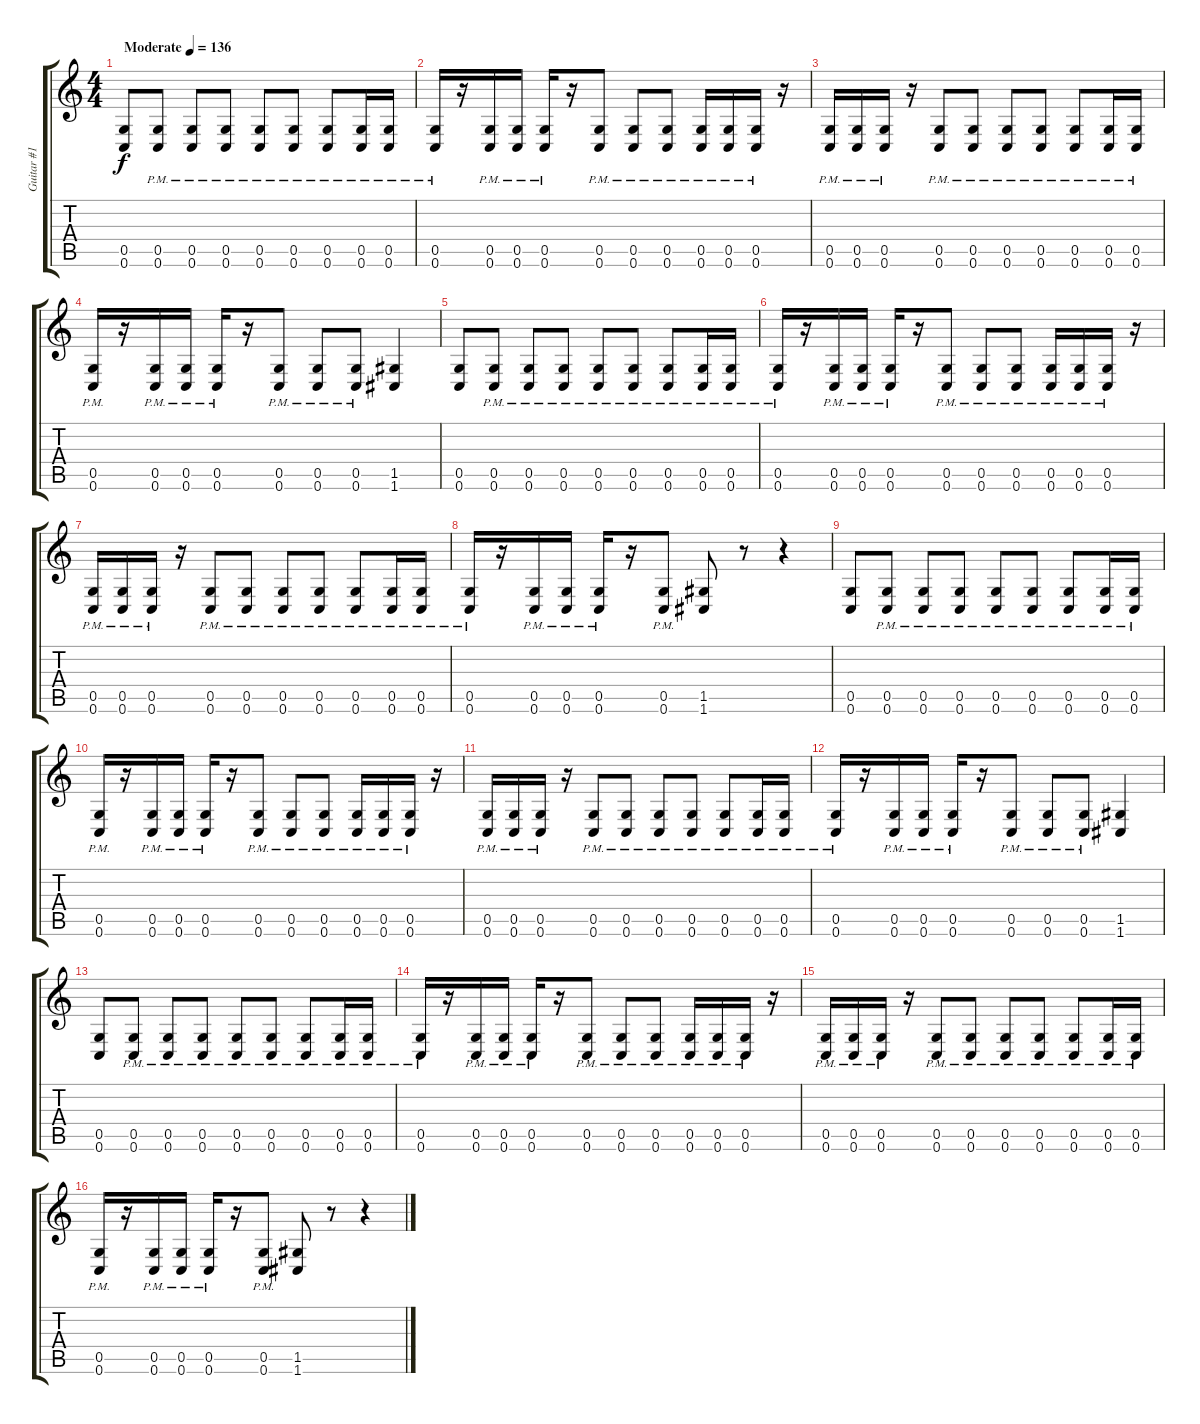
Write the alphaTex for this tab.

\track ("Guitar #1 [Rob McCarthy]" "Guitar #1 ") {instrument distortionguitar}
\staff {score tabs}
\tuning (D4 A3 F3 C3 G2 C2) {hide}
\ts (4 4)
\tempo (136 "Moderate")
\clef g2
\ks c
(0.5 0.6).8{dy f instrument distortionguitar} (0.5{pm} 0.6{pm}).8 (0.5{pm} 0.6{pm}).8 (0.5{pm} 0.6{pm}).8 (0.5{pm} 0.6{pm}).8 (0.5{pm} 0.6{pm}).8 (0.5{pm} 0.6{pm}).8 (0.5{pm} 0.6{pm}).16 (0.5{pm} 0.6{pm}).16 |
(0.5{pm} 0.6{pm}).16 r.16 (0.5{pm} 0.6{pm}).16 (0.5{pm} 0.6{pm}).16 (0.5{pm} 0.6{pm}).16 r.16 (0.5{pm} 0.6{pm}).8 (0.5{pm} 0.6{pm}).8 (0.5{pm} 0.6{pm}).8 (0.5{pm} 0.6{pm}).16 (0.5{pm} 0.6{pm}).16 (0.5{pm} 0.6{pm}).16 r.16 |
(0.5{pm} 0.6{pm}).16 (0.5{pm} 0.6{pm}).16 (0.5{pm} 0.6{pm}).16 r.16 (0.5{pm} 0.6{pm}).8 (0.5{pm} 0.6{pm}).8 (0.5{pm} 0.6{pm}).8 (0.5{pm} 0.6{pm}).8 (0.5{pm} 0.6{pm}).8 (0.5{pm} 0.6{pm}).16 (0.5{pm} 0.6{pm}).16 |
(0.5{pm} 0.6{pm}).16 r.16 (0.5{pm} 0.6{pm}).16 (0.5{pm} 0.6{pm}).16 (0.5{pm} 0.6{pm}).16 r.16 (0.5{pm} 0.6{pm}).8 (0.5{pm} 0.6{pm}).8 (0.5{pm} 0.6{pm}).8 (1.5 1.6).4 |
(0.5 0.6).8 (0.5{pm} 0.6{pm}).8 (0.5{pm} 0.6{pm}).8 (0.5{pm} 0.6{pm}).8 (0.5{pm} 0.6{pm}).8 (0.5{pm} 0.6{pm}).8 (0.5{pm} 0.6{pm}).8 (0.5{pm} 0.6{pm}).16 (0.5{pm} 0.6{pm}).16 |
(0.5{pm} 0.6{pm}).16 r.16 (0.5{pm} 0.6{pm}).16 (0.5{pm} 0.6{pm}).16 (0.5{pm} 0.6{pm}).16 r.16 (0.5{pm} 0.6{pm}).8 (0.5{pm} 0.6{pm}).8 (0.5{pm} 0.6{pm}).8 (0.5{pm} 0.6{pm}).16 (0.5{pm} 0.6{pm}).16 (0.5{pm} 0.6{pm}).16 r.16 |
(0.5{pm} 0.6{pm}).16 (0.5{pm} 0.6{pm}).16 (0.5{pm} 0.6{pm}).16 r.16 (0.5{pm} 0.6{pm}).8 (0.5{pm} 0.6{pm}).8 (0.5{pm} 0.6{pm}).8 (0.5{pm} 0.6{pm}).8 (0.5{pm} 0.6{pm}).8 (0.5{pm} 0.6{pm}).16 (0.5{pm} 0.6{pm}).16 |
(0.5{pm} 0.6{pm}).16 r.16 (0.5{pm} 0.6{pm}).16 (0.5{pm} 0.6{pm}).16 (0.5{pm} 0.6{pm}).16 r.16 (0.5{pm} 0.6{pm}).8 (1.5 1.6).8 r.8 r.4 |
(0.5 0.6).8 (0.5{pm} 0.6{pm}).8 (0.5{pm} 0.6{pm}).8 (0.5{pm} 0.6{pm}).8 (0.5{pm} 0.6{pm}).8 (0.5{pm} 0.6{pm}).8 (0.5{pm} 0.6{pm}).8 (0.5{pm} 0.6{pm}).16 (0.5{pm} 0.6{pm}).16 |
(0.5{pm} 0.6{pm}).16 r.16 (0.5{pm} 0.6{pm}).16 (0.5{pm} 0.6{pm}).16 (0.5{pm} 0.6{pm}).16 r.16 (0.5{pm} 0.6{pm}).8 (0.5{pm} 0.6{pm}).8 (0.5{pm} 0.6{pm}).8 (0.5{pm} 0.6{pm}).16 (0.5{pm} 0.6{pm}).16 (0.5{pm} 0.6{pm}).16 r.16 |
(0.5{pm} 0.6{pm}).16 (0.5{pm} 0.6{pm}).16 (0.5{pm} 0.6{pm}).16 r.16 (0.5{pm} 0.6{pm}).8 (0.5{pm} 0.6{pm}).8 (0.5{pm} 0.6{pm}).8 (0.5{pm} 0.6{pm}).8 (0.5{pm} 0.6{pm}).8 (0.5{pm} 0.6{pm}).16 (0.5{pm} 0.6{pm}).16 |
(0.5{pm} 0.6{pm}).16 r.16 (0.5{pm} 0.6{pm}).16 (0.5{pm} 0.6{pm}).16 (0.5{pm} 0.6{pm}).16 r.16 (0.5{pm} 0.6{pm}).8 (0.5{pm} 0.6{pm}).8 (0.5{pm} 0.6{pm}).8 (1.5 1.6).4 |
(0.5 0.6).8 (0.5{pm} 0.6{pm}).8 (0.5{pm} 0.6{pm}).8 (0.5{pm} 0.6{pm}).8 (0.5{pm} 0.6{pm}).8 (0.5{pm} 0.6{pm}).8 (0.5{pm} 0.6{pm}).8 (0.5{pm} 0.6{pm}).16 (0.5{pm} 0.6{pm}).16 |
(0.5{pm} 0.6{pm}).16 r.16 (0.5{pm} 0.6{pm}).16 (0.5{pm} 0.6{pm}).16 (0.5{pm} 0.6{pm}).16 r.16 (0.5{pm} 0.6{pm}).8 (0.5{pm} 0.6{pm}).8 (0.5{pm} 0.6{pm}).8 (0.5{pm} 0.6{pm}).16 (0.5{pm} 0.6{pm}).16 (0.5{pm} 0.6{pm}).16 r.16 |
(0.5{pm} 0.6{pm}).16 (0.5{pm} 0.6{pm}).16 (0.5{pm} 0.6{pm}).16 r.16 (0.5{pm} 0.6{pm}).8 (0.5{pm} 0.6{pm}).8 (0.5{pm} 0.6{pm}).8 (0.5{pm} 0.6{pm}).8 (0.5{pm} 0.6{pm}).8 (0.5{pm} 0.6{pm}).16 (0.5{pm} 0.6{pm}).16 |
(0.5{pm} 0.6{pm}).16 r.16 (0.5{pm} 0.6{pm}).16 (0.5{pm} 0.6{pm}).16 (0.5{pm} 0.6{pm}).16 r.16 (0.5{pm} 0.6{pm}).8 (1.5 1.6).8 r.8 r.4
